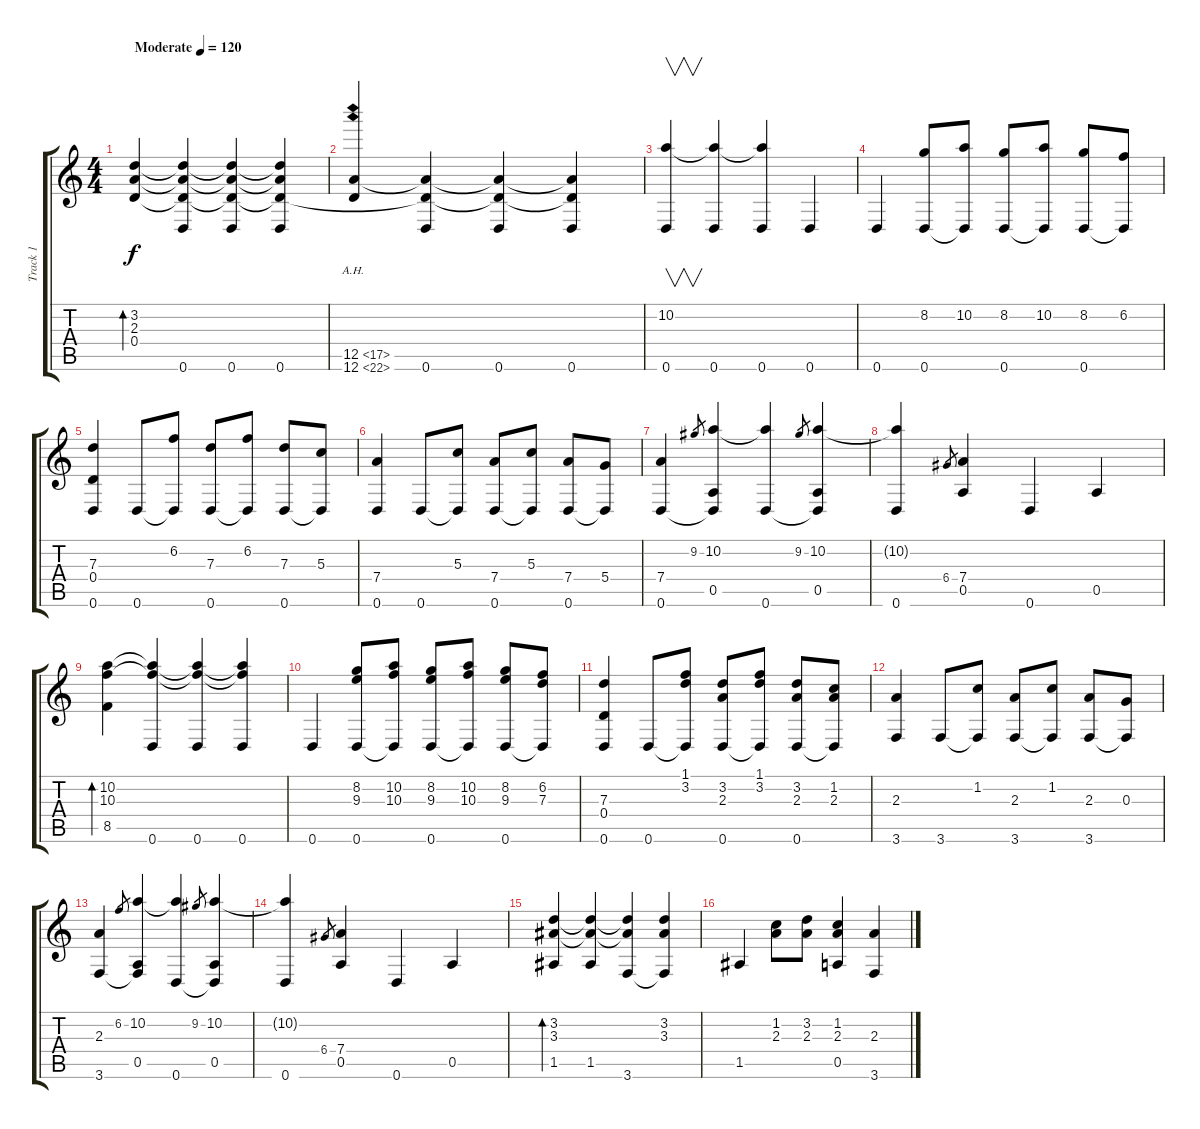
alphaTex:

\track ("Track 1" "Track 1") {instrument acousticguitarsteel}
\staff {score tabs}
\tuning (E4 B3 G3 D3 A2 D2) {hide}
\ts (4 4)
\tempo (120 "Moderate")
\clef g2
\ks c
(3.2 2.3 0.4).4{bd 240 dy f instrument acousticguitarsteel} (3.2{t} 2.3{t} 0.4{t} 0.6).4 (3.2{t} 2.3{t} 0.4{t} 0.6).4 (3.2{t} 2.3{t} 0.4{t} 0.6).4 |
(12.5{ah 5} 12.6{ah 10}).4 (0.4{t} 12.5{t} 0.6).4 (0.4{t} 12.5{t} 0.6).4 (0.4{t} 12.5{t} 0.6).4 |
(10.2 0.6).4{v} (10.2{t} 0.6).4 (10.2{t} 0.6).4 0.6.4 |
0.6.4 (8.2 0.6).8 (10.2 0.6{t}).8 (8.2 0.6).8 (10.2 0.6{t}).8 (8.2 0.6).8 (6.2 0.6{t}).8 |
(7.3 0.4 0.6).4 0.6.8 (6.2 0.6{t}).8 (7.3 0.6).8 (6.2 0.6{t}).8 (7.3 0.6).8 (5.3 0.6{t}).8 |
(7.4 0.6).4 0.6.8 (5.3 0.6{t}).8 (7.4 0.6).8 (5.3 0.6{t}).8 (7.4 0.6).8 (5.4 0.6{t}).8 |
(7.4 0.6).4 9.2.8{gr} (10.2 0.5 0.6{t}).4 (10.2{t} 0.6).4 9.2.8{gr} (10.2 0.5 0.6{t}).4 |
(10.2{t} 0.6).4 6.4.8{gr} (7.4 0.5).4 0.6.4 0.5.4 |
(10.2 10.3 8.5).4{bd 480} (10.2{t} 10.3{t} 0.6).4 (10.2{t} 10.3{t} 0.6).4 (10.2{t} 10.3{t} 0.6).4 |
0.6.4 (8.2 9.3 0.6).8 (10.2 10.3 0.6{t}).8 (8.2 9.3 0.6).8 (10.2 10.3 0.6{t}).8 (8.2 9.3 0.6).8 (6.2 7.3 0.6{t}).8 |
(7.3 0.4 0.6).4 0.6.8 (1.1 3.2 0.6{t}).8 (3.2 2.3 0.6).8 (1.1 3.2 0.6{t}).8 (3.2 2.3 0.6).8 (1.2 2.3 0.6{t}).8 |
(2.3 3.6).4 3.6.8 (1.2 3.6{t}).8 (2.3 3.6).8 (1.2 3.6{t}).8 (2.3 3.6).8 (0.3 3.6{t}).8 |
(2.3 3.6).4 6.2.8{gr} (10.2 0.5 3.6{t}).4 (10.2{t} 0.6).4 9.2.8{gr} (10.2 0.5 0.6{t}).4 |
(10.2{t} 0.6).4 6.4.8{gr} (7.4 0.5).4 0.6.4 0.5.4 |
(3.2 3.3 1.5).4{bd 480} (3.2{t} 3.3{t} 1.5).4 (3.2{t} 3.3{t} 3.6).4 (3.2 3.3 3.6{t}).4 |
1.5.4 (1.2 2.3).8 (3.2 2.3).8 (1.2 2.3 0.5).4 (2.3 3.6).4
